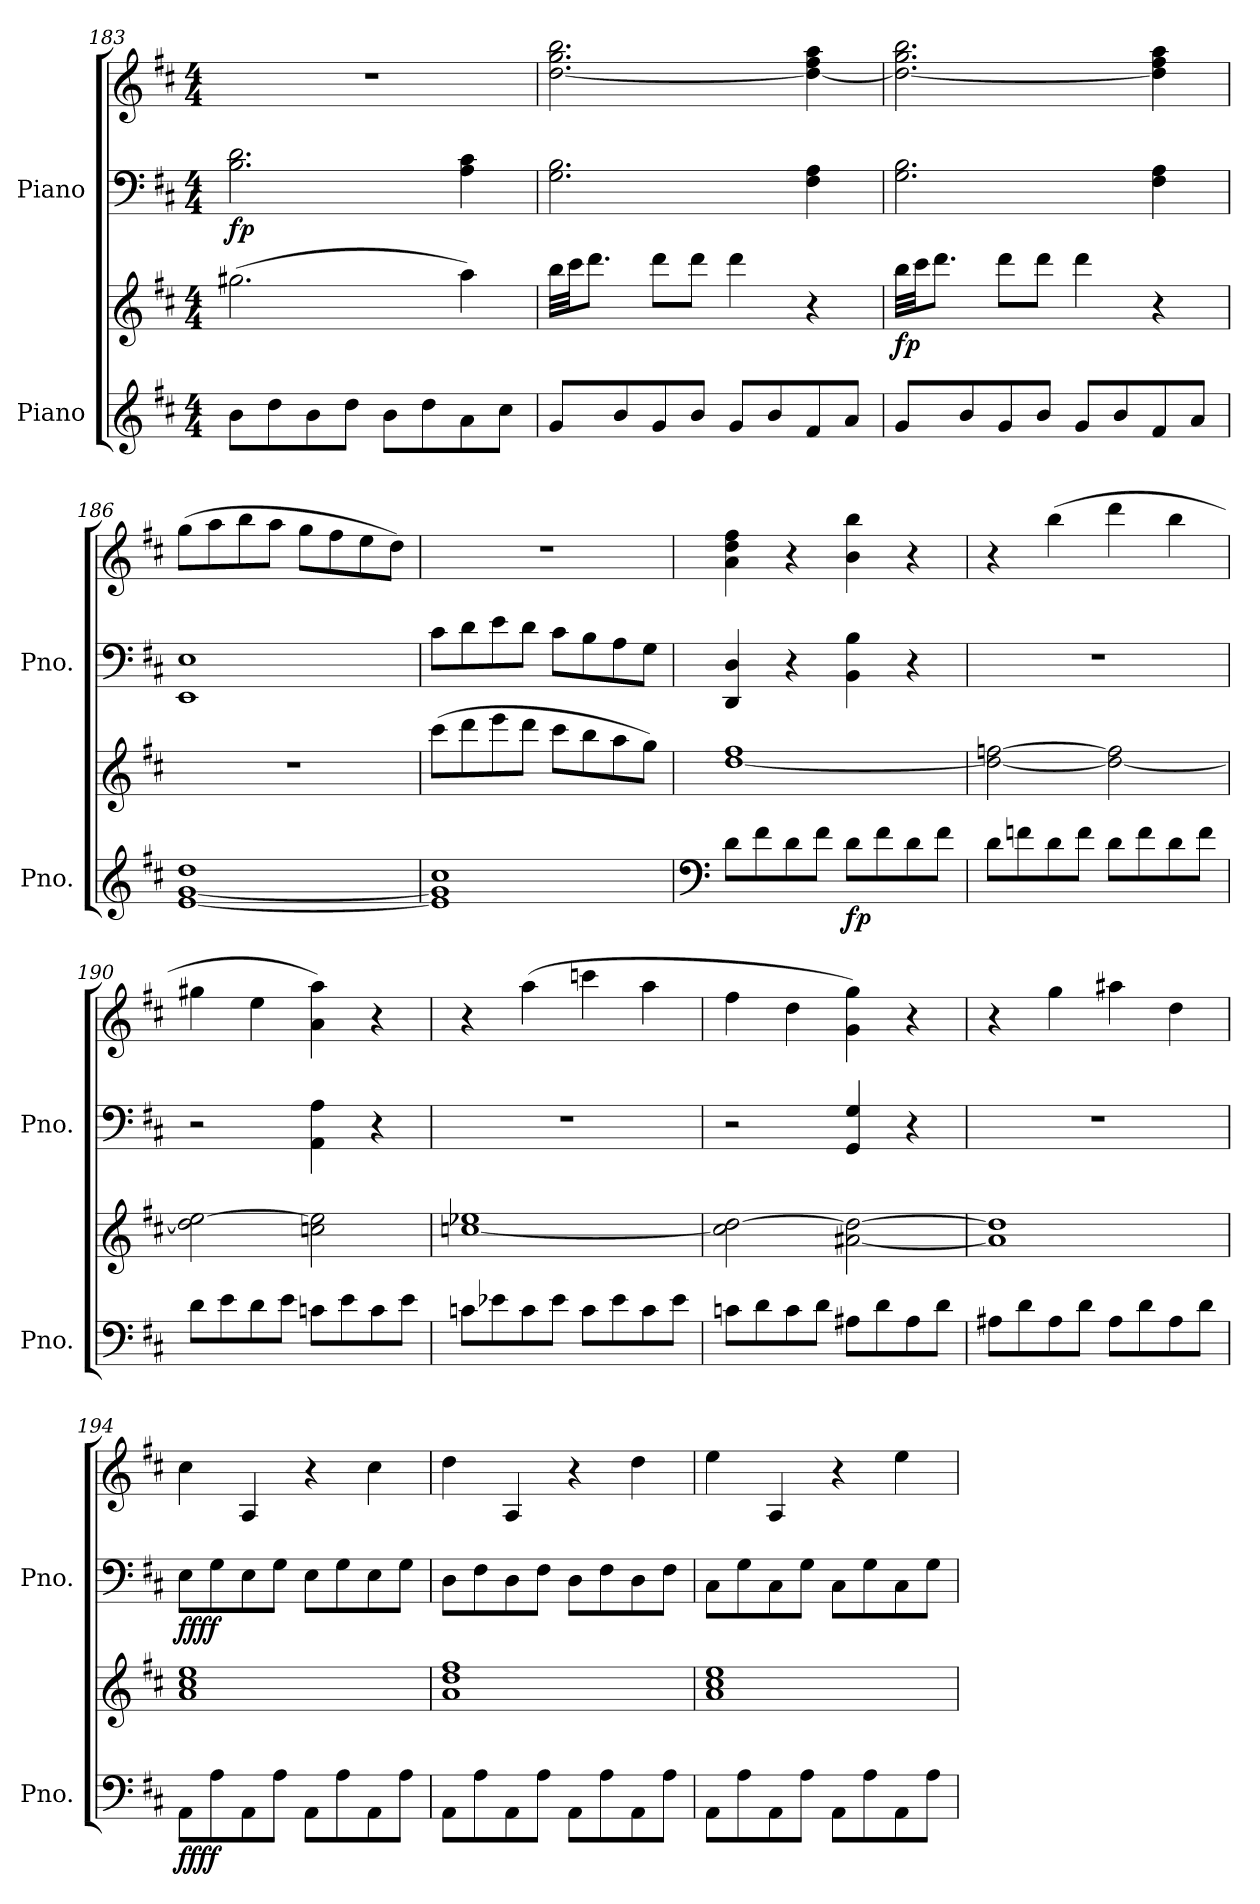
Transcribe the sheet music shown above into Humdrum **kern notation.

**kern	**kern	**dynam	**kern	**kern	**dynam
*part2	*part2	*part2	*part1	*part1	*part1
*staff4	*staff3	*staff3/4	*staff2	*staff1	*staff1/2
*I"Piano	*	*	*I"Piano	*	*
*I'Pno.	*	*	*I'Pno.	*	*
*clefG2	*clefG2	*	*clefF4	*clefG2	*
*k[f#c#]	*k[f#c#]	*	*k[f#c#]	*k[f#c#]	*
*M4/4	*M4/4	*	*M4/4	*M4/4	*
=183	=183	=183	=183	=183	=183
!	!	!LO:DY:b=2	!	!	!
!	!	!LO:DY:n=1:b	!	!	!LO:DY:b=2
8b\L	(>2.gg#X\	fp fp	2.B\ 2.d\	1r	fp
8dd\	.	.	.	.	.
8b\	.	.	.	.	.
8dd\J	.	.	.	.	.
8b\L	.	.	.	.	.
8dd\	.	.	.	.	.
8a\	4aa\)	.	4A\ 4c#\	.	.
8cc#\J	.	.	.	.	.
!!LO:PB:g=z
=184	=184	=184	=184	=184	=184
!	!	!LO:DY:b=2	!	!	!
!	!	!LO:DY:n=1:b	!	!	!LO:DY:b=2
!	!	!	!	!	!LO:DY:n=1:b
8g/L	32bb\LLL	fp fp	2.G\ 2.B\	[2.dd\ 2.gg\ 2.bb\	fp fp
.	32ccc#\JJ	.	.	.	.
.	8.ddd\J	.	.	.	.
8b/	.	.	.	.	.
8g/	8ddd\L	.	.	.	.
8b/J	8ddd\J	.	.	.	.
8g/L	4ddd\	.	.	.	.
8b/	.	.	.	.	.
8f#/	4r	.	4F#\ 4A\	4dd\_ 4ff#\ 4aa\	.
8a/J	.	.	.	.	.
=185	=185	=185	=185	=185	=185
!	!	!LO:DY:b	!	!	!
8g/L	32bb\LLL	fp	2.G\ 2.B\	2.dd\_ 2.gg\ 2.bb\	.
.	32ccc#\JJ	.	.	.	.
.	8.ddd\J	.	.	.	.
8b/	.	.	.	.	.
8g/	8ddd\L	.	.	.	.
8b/J	8ddd\J	.	.	.	.
8g/L	4ddd\	.	.	.	.
8b/	.	.	.	.	.
8f#/	4r	.	4F#\ 4A\	4dd\] 4ff#\ 4aa\	.
8a/J	.	.	.	.	.
=186	=186	=186	=186	=186	=186
[1e [1g 1dd	1r	.	1EE 1E	(>8gg\L	.
.	.	.	.	8aa\	.
.	.	.	.	8bb\	.
.	.	.	.	8aa\J	.
.	.	.	.	8gg\L	.
.	.	.	.	8ff#\	.
.	.	.	.	8ee\	.
.	.	.	.	8dd\J)	.
=187	=187	=187	=187	=187	=187
1e] 1g] 1cc#	(>8ccc#\L	.	8c#\L	1r	.
.	8ddd\	.	8d\	.	.
.	8eee\	.	8e\	.	.
.	8ddd\J	.	8d\J	.	.
.	8ccc#\L	.	8c#\L	.	.
.	8bb\	.	8B\	.	.
.	8aa\	.	8A\	.	.
.	8gg\J)	.	8G\J	.	.
!!LO:LB:g=z
=188	=188	=188	=188	=188	=188
*clefF4	*	*	*	*	*
8d\L	[1dd 1ff#	.	4DD/ 4D/	4a\ 4dd\ 4ff#\	.
8f#\	.	.	.	.	.
8d\	.	.	4r	4r	.
8f#\J	.	.	.	.	.
!	!	!LO:DY:b=2	!	!	!LO:DY:b=2
!	!	!	!	!	!LO:DY:n=1:b
8d\L	.	fp	4BB\ 4B\	4b\ 4bb\	fp fp
8f#\	.	.	.	.	.
8d\	.	.	4r	4r	.
8f#\J	.	.	.	.	.
=189	=189	=189	=189	=189	=189
8d\L	2dd\_ [2ffn\	.	1r	4r	.
8fn\	.	.	.	.	.
8d\	.	.	.	(>4bb\	.
8f\J	.	.	.	.	.
8d\L	2dd\_ 2ff\]	.	.	4ddd\	.
8f\	.	.	.	.	.
8d\	.	.	.	4bb\	.
8f\J	.	.	.	.	.
=190	=190	=190	=190	=190	=190
8d\L	2dd\] [2ee\	.	2r	4gg#X\	.
8e\	.	.	.	.	.
8d\	.	.	.	4ee\	.
8e\J	.	.	.	.	.
!	!	!LO:DY:b=2	!	!	!
!	!	!LO:DY:n=1:b	!	!	!LO:DY:b=2
!	!	!	!	!	!LO:DY:n=1:b
8cn\L	2ccn\ 2ee\]	fp fp	4AA\ 4A\	4a\ 4aa\)	fp fp
8e\	.	.	.	.	.
8c\	.	.	4r	4r	.
8e\J	.	.	.	.	.
!!LO:LB:g=z
=191	=191	=191	=191	=191	=191
8cn\L	[1ccn 1ee-X	.	1r	4r	.
8e-X\	.	.	.	.	.
8c\	.	.	.	(>4aa\	.
8e-\J	.	.	.	.	.
8c\L	.	.	.	4cccn\	.
8e-\	.	.	.	.	.
8c\	.	.	.	4aa\	.
8e-\J	.	.	.	.	.
=192	=192	=192	=192	=192	=192
8cn\L	2cc\] [2dd\	.	2r	4ff#\	.
8d\	.	.	.	.	.
8c\	.	.	.	4dd\	.
8d\J	.	.	.	.	.
!	!	!LO:DY:b=2	!	!	!
!	!	!LO:DY:n=1:b	!	!	!LO:DY:b=2
!	!	!	!	!	!LO:DY:n=1:b
8A#X\L	[2a#X\ 2dd\_	fp fp	4GG/ 4G/	4g\ 4gg\)	fp fp
8d\	.	.	.	.	.
8A#\	.	.	4r	4r	.
8d\J	.	.	.	.	.
=193	=193	=193	=193	=193	=193
8A#X\L	1a#] 1dd]	.	1r	4r	.
8d\	.	.	.	.	.
8A#\	.	.	.	4gg\	.
8d\J	.	.	.	.	.
8A#\L	.	.	.	4aa#X\	.
8d\	.	.	.	.	.
8A#\	.	.	.	4dd\	.
8d\J	.	.	.	.	.
=194	=194	=194	=194	=194	=194
!	!	!LO:DY:b=2	!	!	!
!	!	!LO:DY:n=1:b	!	!	!LO:DY:b=2
!	!	!	!	!	!LO:DY:n=1:b
8AA\L	1a 1cc# 1ee	ff ff	8E\L	4cc#\	ff ff
8A\	.	.	8G\	.	.
8AA\	.	.	8E\	4A/	.
8A\J	.	.	8G\J	.	.
8AA\L	.	.	8E\L	4r	.
8A\	.	.	8G\	.	.
8AA\	.	.	8E\	4cc#\	.
8A\J	.	.	8G\J	.	.
!!LO:PB:g=z
=195	=195	=195	=195	=195	=195
8AA\L	1a 1dd 1ff#	.	8D\L	4dd\	.
8A\	.	.	8F#\	.	.
8AA\	.	.	8D\	4A/	.
8A\J	.	.	8F#\J	.	.
8AA\L	.	.	8D\L	4r	.
8A\	.	.	8F#\	.	.
8AA\	.	.	8D\	4dd\	.
8A\J	.	.	8F#\J	.	.
=196	=196	=196	=196	=196	=196
8AA\L	1a 1cc# 1ee	.	8C#\L	4ee\	.
8A\	.	.	8G\	.	.
8AA\	.	.	8C#\	4A/	.
8A\J	.	.	8G\J	.	.
8AA\L	.	.	8C#\L	4r	.
8A\	.	.	8G\	.	.
8AA\	.	.	8C#\	4ee\	.
8A\J	.	.	8G\J	.	.
=	=	=	=	=	=
*-	*-	*-	*-	*-	*-
